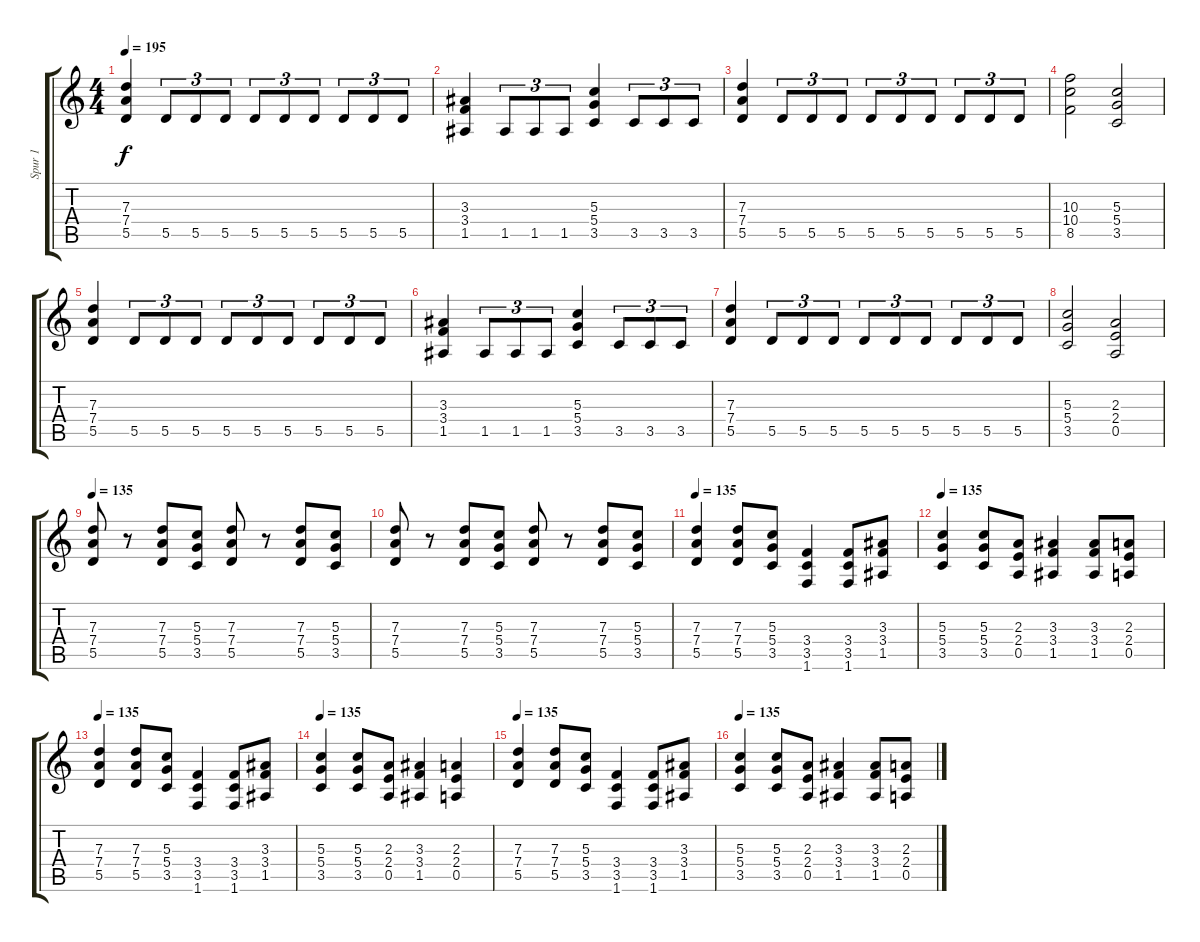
\track ("Spur 1" "Spur 1") {instrument distortionguitar}
\staff {score tabs}
\tuning (E4 B3 G3 D3 A2 E2) {hide}
\ts (4 4)
\tempo 195
\clef g2
\ks c
(7.3 7.4 5.5).4{dy f} 5.5.8{tu (3 2)} 5.5.8{tu (3 2)} 5.5.8{tu (3 2)} 5.5.8{tu (3 2)} 5.5.8{tu (3 2)} 5.5.8{tu (3 2)} 5.5.8{tu (3 2)} 5.5.8{tu (3 2)} 5.5.8{tu (3 2)} |
(3.3 3.4 1.5).4 1.5.8{tu (3 2)} 1.5.8{tu (3 2)} 1.5.8{tu (3 2)} (5.3 5.4 3.5).4 3.5.8{tu (3 2)} 3.5.8{tu (3 2)} 3.5.8{tu (3 2)} |
(7.3 7.4 5.5).4 5.5.8{tu (3 2)} 5.5.8{tu (3 2)} 5.5.8{tu (3 2)} 5.5.8{tu (3 2)} 5.5.8{tu (3 2)} 5.5.8{tu (3 2)} 5.5.8{tu (3 2)} 5.5.8{tu (3 2)} 5.5.8{tu (3 2)} |
(10.3 10.4 8.5).2 (5.3 5.4 3.5).2 |
(7.3 7.4 5.5).4 5.5.8{tu (3 2)} 5.5.8{tu (3 2)} 5.5.8{tu (3 2)} 5.5.8{tu (3 2)} 5.5.8{tu (3 2)} 5.5.8{tu (3 2)} 5.5.8{tu (3 2)} 5.5.8{tu (3 2)} 5.5.8{tu (3 2)} |
(3.3 3.4 1.5).4 1.5.8{tu (3 2)} 1.5.8{tu (3 2)} 1.5.8{tu (3 2)} (5.3 5.4 3.5).4 3.5.8{tu (3 2)} 3.5.8{tu (3 2)} 3.5.8{tu (3 2)} |
(7.3 7.4 5.5).4 5.5.8{tu (3 2)} 5.5.8{tu (3 2)} 5.5.8{tu (3 2)} 5.5.8{tu (3 2)} 5.5.8{tu (3 2)} 5.5.8{tu (3 2)} 5.5.8{tu (3 2)} 5.5.8{tu (3 2)} 5.5.8{tu (3 2)} |
(5.3 5.4 3.5).2 (2.3 2.4 0.5).2 |
\tempo 135
(7.3 7.4 5.5).8 r.8 (7.3 7.4 5.5).8 (5.3 5.4 3.5).8 (7.3 7.4 5.5).8 r.8 (7.3 7.4 5.5).8 (5.3 5.4 3.5).8 |
(7.3 7.4 5.5).8 r.8 (7.3 7.4 5.5).8 (5.3 5.4 3.5).8 (7.3 7.4 5.5).8 r.8 (7.3 7.4 5.5).8 (5.3 5.4 3.5).8 |
\tempo 135
(7.3 7.4 5.5).4 (7.3 7.4 5.5).8 (5.3 5.4 3.5).8 (3.4 3.5 1.6).4 (3.4 3.5 1.6).8 (3.3 3.4 1.5).8 |
\tempo 135
(5.3 5.4 3.5).4 (5.3 5.4 3.5).8 (2.3 2.4 0.5).8 (3.3 3.4 1.5).4 (3.3 3.4 1.5).8 (2.3 2.4 0.5).8 |
\tempo 135
(7.3 7.4 5.5).4 (7.3 7.4 5.5).8 (5.3 5.4 3.5).8 (3.4 3.5 1.6).4 (3.4 3.5 1.6).8 (3.3 3.4 1.5).8 |
\tempo 135
(5.3 5.4 3.5).4 (5.3 5.4 3.5).8 (2.3 2.4 0.5).8 (3.3 3.4 1.5).4 (2.3 2.4 0.5).4 |
\tempo 135
(7.3 7.4 5.5).4 (7.3 7.4 5.5).8 (5.3 5.4 3.5).8 (3.4 3.5 1.6).4 (3.4 3.5 1.6).8 (3.3 3.4 1.5).8 |
\tempo 135
(5.3 5.4 3.5).4 (5.3 5.4 3.5).8 (2.3 2.4 0.5).8 (3.3 3.4 1.5).4 (3.3 3.4 1.5).8 (2.3 2.4 0.5).8
